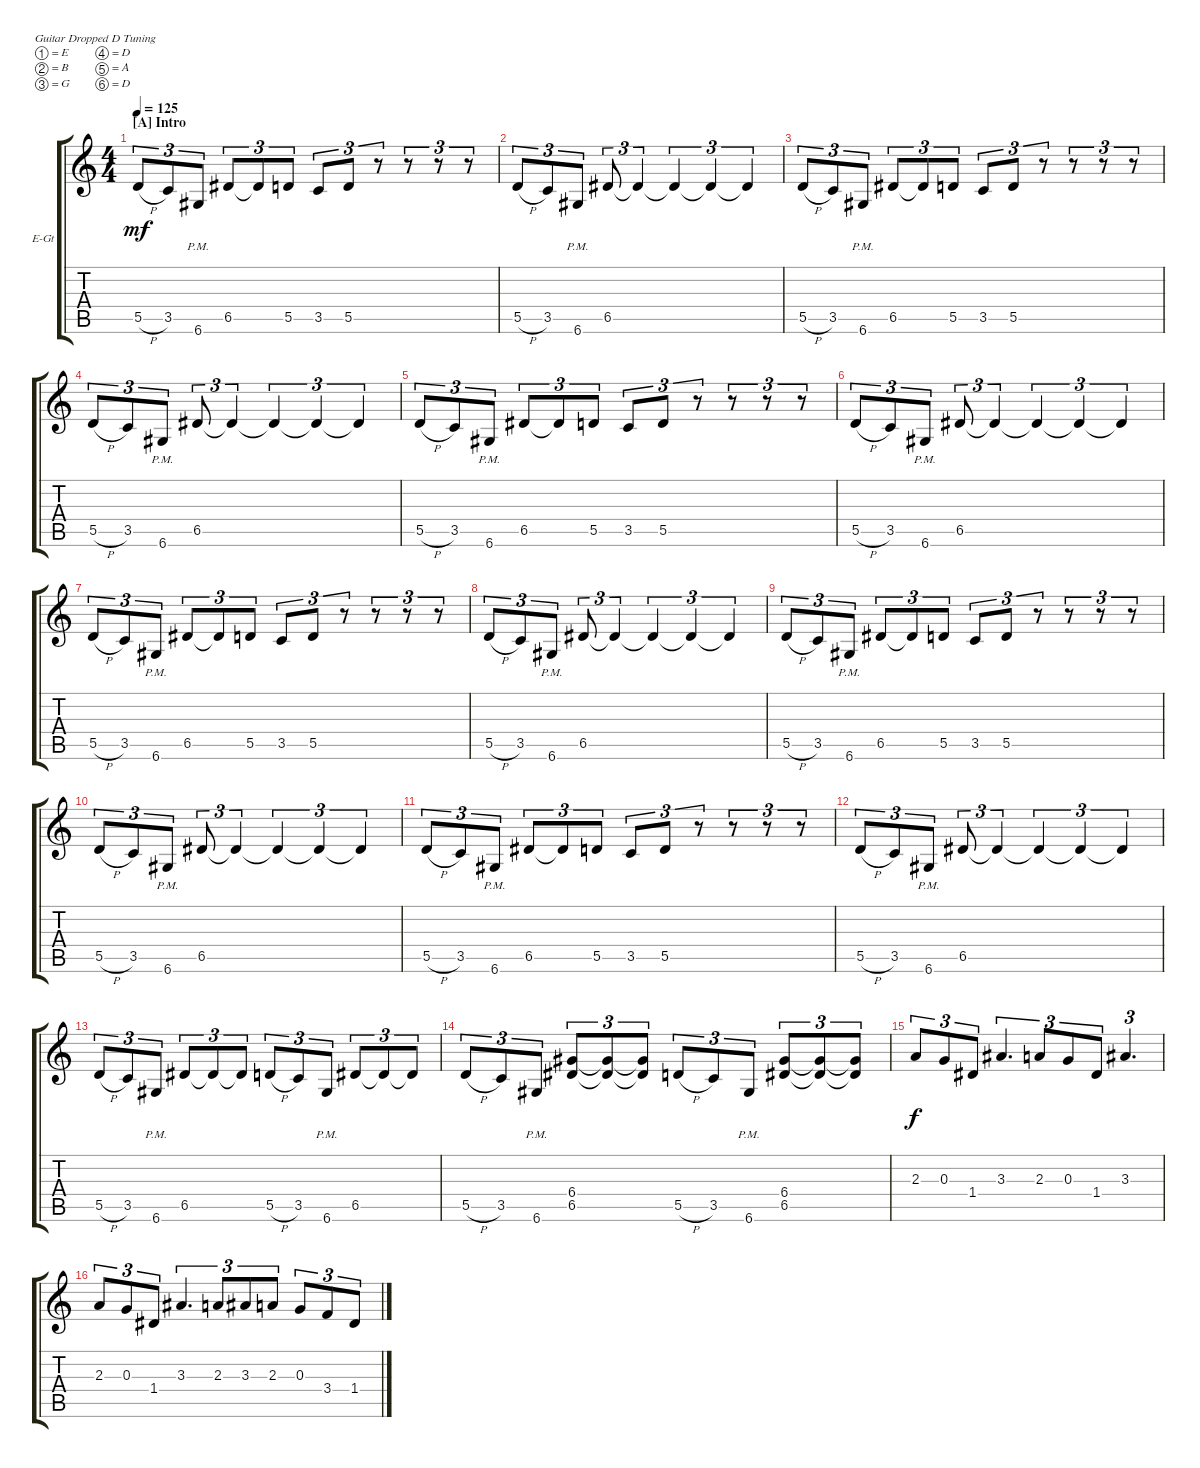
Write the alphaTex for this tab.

\defaultSystemsLayout 4
\bracketExtendMode groupsimilarinstruments
\firstSystemTrackNameOrientation horizontal
\otherSystemsTrackNameOrientation horizontal
\track ("Rythem 1" "E-Gt") {instrument distortionguitar}
\staff {score tabs}
\tuning (E4 B3 G3 D3 A2 D2)
\ts (4 4)
\section ("A" "Intro")
\tempo 125
\clef g2
\ks c
5.5{h}.8{tu (3 2) dy mf instrument distortionguitar} 3.5.8{tu (3 2)} 6.6{pm}.8{tu (3 2)} 6.5.8{tu (3 2)} 6.5{t}.8{tu (3 2)} 5.5.8{tu (3 2)} 3.5.8{tu (3 2)} 5.5.8{tu (3 2)} r.8{tu (3 2)} r.8{tu (3 2)} r.8{tu (3 2)} r.8{tu (3 2)} |
5.5{h}.8{tu (3 2)} 3.5.8{tu (3 2)} 6.6{pm}.8{tu (3 2)} 6.5.8{tu (3 2)} 6.5{t}.4{tu (3 2)} 6.5{t}.4{tu (3 2)} 6.5{t}.4{tu (3 2)} 6.5{t}.4{tu (3 2)} |
5.5{h}.8{tu (3 2)} 3.5.8{tu (3 2)} 6.6{pm}.8{tu (3 2)} 6.5.8{tu (3 2)} 6.5{t}.8{tu (3 2)} 5.5.8{tu (3 2)} 3.5.8{tu (3 2)} 5.5.8{tu (3 2)} r.8{tu (3 2)} r.8{tu (3 2)} r.8{tu (3 2)} r.8{tu (3 2)} |
5.5{h}.8{tu (3 2)} 3.5.8{tu (3 2)} 6.6{pm}.8{tu (3 2)} 6.5.8{tu (3 2)} 6.5{t}.4{tu (3 2)} 6.5{t}.4{tu (3 2)} 6.5{t}.4{tu (3 2)} 6.5{t}.4{tu (3 2)} |
5.5{h}.8{tu (3 2)} 3.5.8{tu (3 2)} 6.6{pm}.8{tu (3 2)} 6.5.8{tu (3 2)} 6.5{t}.8{tu (3 2)} 5.5.8{tu (3 2)} 3.5.8{tu (3 2)} 5.5.8{tu (3 2)} r.8{tu (3 2)} r.8{tu (3 2)} r.8{tu (3 2)} r.8{tu (3 2)} |
5.5{h}.8{tu (3 2)} 3.5.8{tu (3 2)} 6.6{pm}.8{tu (3 2)} 6.5.8{tu (3 2)} 6.5{t}.4{tu (3 2)} 6.5{t}.4{tu (3 2)} 6.5{t}.4{tu (3 2)} 6.5{t}.4{tu (3 2)} |
5.5{h}.8{tu (3 2)} 3.5.8{tu (3 2)} 6.6{pm}.8{tu (3 2)} 6.5.8{tu (3 2)} 6.5{t}.8{tu (3 2)} 5.5.8{tu (3 2)} 3.5.8{tu (3 2)} 5.5.8{tu (3 2)} r.8{tu (3 2)} r.8{tu (3 2)} r.8{tu (3 2)} r.8{tu (3 2)} |
5.5{h}.8{tu (3 2)} 3.5.8{tu (3 2)} 6.6{pm}.8{tu (3 2)} 6.5.8{tu (3 2)} 6.5{t}.4{tu (3 2)} 6.5{t}.4{tu (3 2)} 6.5{t}.4{tu (3 2)} 6.5{t}.4{tu (3 2)} |
5.5{h}.8{tu (3 2)} 3.5.8{tu (3 2)} 6.6{pm}.8{tu (3 2)} 6.5.8{tu (3 2)} 6.5{t}.8{tu (3 2)} 5.5.8{tu (3 2)} 3.5.8{tu (3 2)} 5.5.8{tu (3 2)} r.8{tu (3 2)} r.8{tu (3 2)} r.8{tu (3 2)} r.8{tu (3 2)} |
5.5{h}.8{tu (3 2)} 3.5.8{tu (3 2)} 6.6{pm}.8{tu (3 2)} 6.5.8{tu (3 2)} 6.5{t}.4{tu (3 2)} 6.5{t}.4{tu (3 2)} 6.5{t}.4{tu (3 2)} 6.5{t}.4{tu (3 2)} |
5.5{h}.8{tu (3 2)} 3.5.8{tu (3 2)} 6.6{pm}.8{tu (3 2)} 6.5.8{tu (3 2)} 6.5{t}.8{tu (3 2)} 5.5.8{tu (3 2)} 3.5.8{tu (3 2)} 5.5.8{tu (3 2)} r.8{tu (3 2)} r.8{tu (3 2)} r.8{tu (3 2)} r.8{tu (3 2)} |
5.5{h}.8{tu (3 2)} 3.5.8{tu (3 2)} 6.6{pm}.8{tu (3 2)} 6.5.8{tu (3 2)} 6.5{t}.4{tu (3 2)} 6.5{t}.4{tu (3 2)} 6.5{t}.4{tu (3 2)} 6.5{t}.4{tu (3 2)} |
5.5{h}.8{tu (3 2)} 3.5.8{tu (3 2)} 6.6{pm}.8{tu (3 2)} 6.5.8{tu (3 2)} 6.5{t}.8{tu (3 2)} 6.5{t}.8{tu (3 2)} 5.5{h}.8{tu (3 2)} 3.5.8{tu (3 2)} 6.6{pm}.8{tu (3 2)} 6.5.8{tu (3 2)} 6.5{t}.8{tu (3 2)} 6.5{t}.8{tu (3 2)} |
5.5{h}.8{tu (3 2)} 3.5.8{tu (3 2)} 6.6{pm}.8{tu (3 2)} (6.5 6.4).8{tu (3 2)} (6.5{t} 6.4{t}).8{tu (3 2)} (6.5{t} 6.4{t}).8{tu (3 2)} 5.5{h}.8{tu (3 2)} 3.5.8{tu (3 2)} 6.6{pm}.8{tu (3 2)} (6.5 6.4).8{tu (3 2)} (6.5{t} 6.4{t}).8{tu (3 2)} (6.5{t} 6.4{t}).8{tu (3 2)} |
2.3.8{tu (3 2) dy f} 0.3.8{tu (3 2)} 1.4.8{tu (3 2)} 3.3.4{d tu (3 2)} 2.3.8{tu (3 2)} 0.3.8{tu (3 2)} 1.4.8{tu (3 2)} 3.3.4{d tu (3 2)} |
2.3.8{tu (3 2)} 0.3.8{tu (3 2)} 1.4.8{tu (3 2)} 3.3.4{d tu (3 2)} 2.3.8{tu (3 2)} 3.3.8{tu (3 2)} 2.3.8{tu (3 2)} 0.3.8{tu (3 2)} 3.4.8{tu (3 2)} 1.4.8{tu (3 2)}
